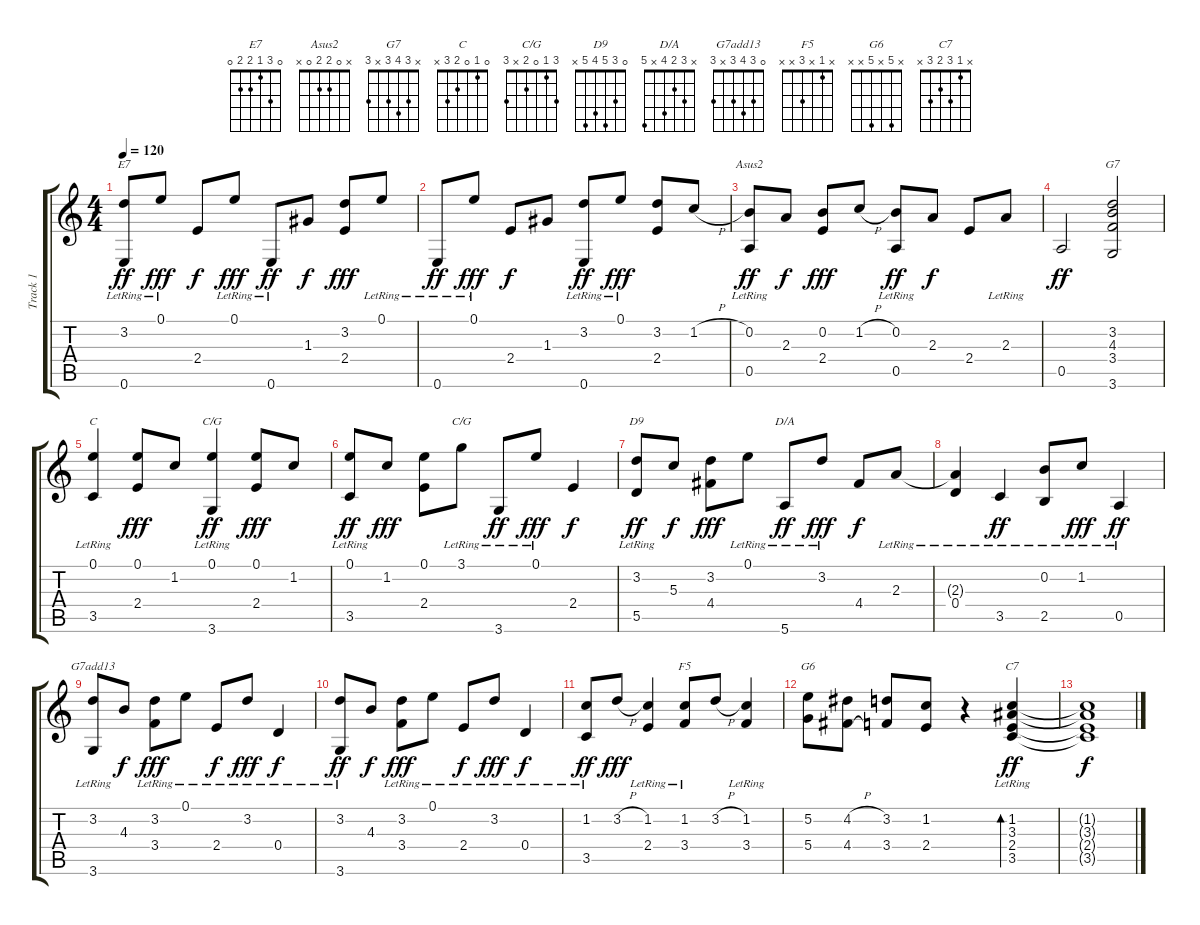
\track ("Track 1" "Track 1") {instrument acousticguitarsteel}
\staff {score tabs}
\tuning (E4 B3 G3 D3 A2 E2) {hide}
\chord ("E7" 0 3 1 2 2 0)
\chord ("Asus2" x 0 2 2 0 x)
\chord ("G7" x 3 4 3 x 3)
\chord ("C" 0 1 0 2 3 x)
\chord ("C/G" 0 1 0 2 x 3)
\chord ("C/G" 3 1 0 2 x 3)
\chord ("D9" 0 3 5 4 5 x)
\chord ("D/A" x 3 2 4 x 5)
\chord ("G7add13" 0 3 4 3 x 3)
\chord ("F5" x 1 x 3 x x)
\chord ("G6" x 5 x 5 x x)
\chord ("C7" x 1 3 2 3 x)
\ts (4 4)
\tempo 120
\clef g2
\ks c
(3.2 0.6{lr}).8{ch "E7" dy ff} 0.1{lr}.8{dy fff} 2.4.8{dy f} 0.1{lr}.8{dy fff} 0.6{lr}.8{dy ff} 1.3.8{dy f} (3.2 2.4).8{dy fff} 0.1{lr}.8 |
0.6{lr}.8{dy ff} 0.1{lr}.8{dy fff} 2.4.8{dy f} 1.3.8 (3.2 0.6{lr}).8{dy ff} 0.1{lr}.8{dy fff} (3.2 2.4).8 1.2{h}.8 |
(0.2{lr} 0.5{lr}).8{ch "Asus2" dy ff} 2.3.8{dy f} (0.2 2.4).8{dy fff} 1.2{h}.8 (0.2{lr} 0.5{lr}).8{dy ff} 2.3.8{dy f} 2.4.8 2.3{lr}.8 |
0.5.2{dy ff} (3.2 4.3 3.4 3.6).2{ch "G7"} |
(0.1{lr} 3.5{lr}).4{ch "C"} (0.1 2.4).8{dy fff} 1.2.8 (0.1{lr} 3.6{lr}).4{ch "C/G" dy ff} (0.1 2.4).8{dy fff} 1.2.8 |
(0.1{lr} 3.5{lr}).8{dy ff} 1.2.8{dy fff} (0.1 2.4).8 3.1{lr}.8{ch "C/G"} 3.6{lr}.8{dy ff} 0.1{lr}.8{dy fff} 2.4.4{dy f} |
(3.2{lr} 5.5{lr}).8{ch "D9" dy ff} 5.3.8{dy f} (3.2 4.4).8{dy fff} 0.1{lr}.8 5.6{lr}.8{ch "D/A" dy ff} 3.2{lr}.8{dy fff} 4.4.8{dy f} 2.3{lr}.8 |
(2.3{t} 0.4{lr}).4 3.5{lr}.4{dy ff} (0.2 2.5{lr}).8 1.2{lr}.8{dy fff} 0.5{lr}.4{dy ff} |
(3.2{lr} 3.6{lr}).8{ch "G7add13"} 4.3.8{dy f} (3.2 3.4{lr}).8{dy fff} 0.1{lr}.8 2.4{lr}.8{dy f} 3.2{lr}.8{dy fff} 0.4{lr}.4{dy f} |
(3.2{lr} 3.6{lr}).8{dy ff} 4.3.8{dy f} (3.2 3.4{lr}).8{dy fff} 0.1{lr}.8 2.4{lr}.8{dy f} 3.2{lr}.8{dy fff} 0.4{lr}.4{dy f} |
(1.2 3.5{lr}).8{dy ff} 3.2{h}.8{dy fff} (1.2{lr} 2.4{lr}).4 (1.2 3.4{lr}).8{ch "F5"} 3.2{h}.8 (1.2{lr} 3.4{lr}).4 |
(5.2 5.4).8{ch "G6"} (4.2{h} 4.4{h}).8 (3.2 3.4).8 (1.2 2.4).8 r.4 (1.2{lr} 3.3{lr} 2.4{lr} 3.5{lr}).4{bd 60 ch "C7" dy ff} |
(1.2{t} 3.3{t} 2.4{t} 3.5{t}).1{dy f}
